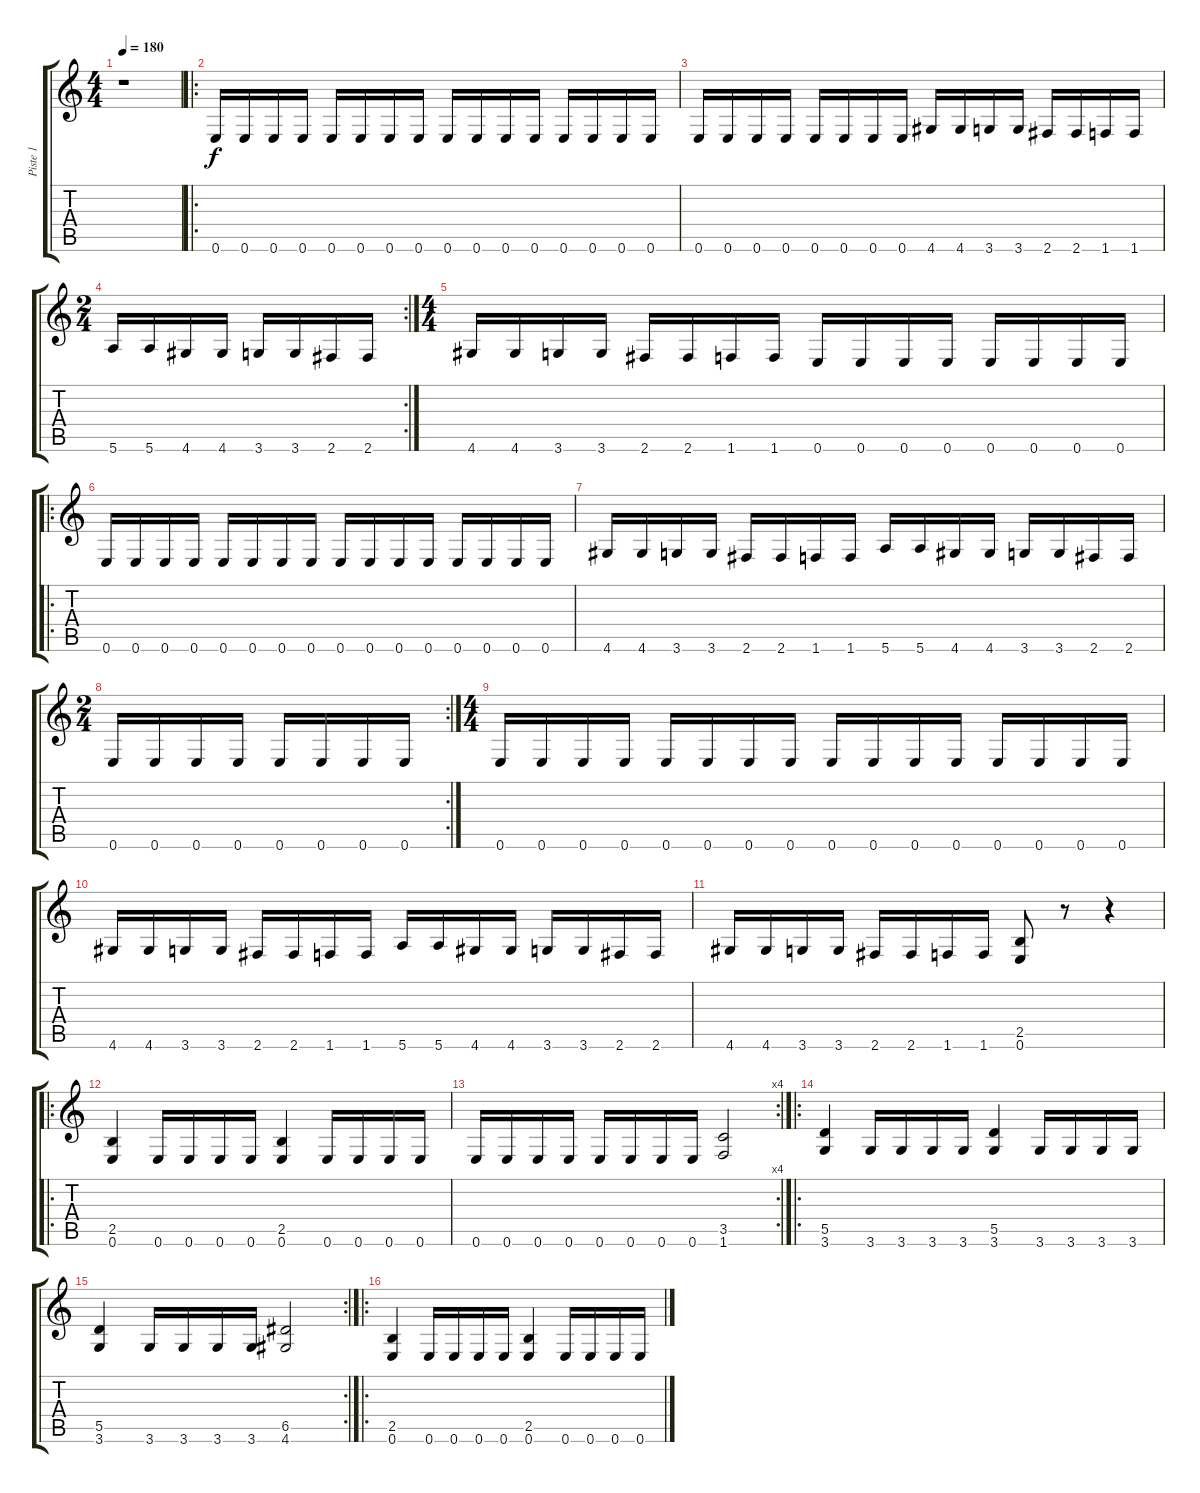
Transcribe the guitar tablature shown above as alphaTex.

\track ("Piste 1" "Piste 1") {instrument distortionguitar}
\staff {score tabs}
\tuning (E4 B3 G3 D3 A2 E2) {hide}
\ts (4 4)
\tempo 180
\clef g2
\ks c
r.1{dy f instrument distortionguitar} |
\ro
0.6.16 0.6.16 0.6.16 0.6.16 0.6.16 0.6.16 0.6.16 0.6.16 0.6.16 0.6.16 0.6.16 0.6.16 0.6.16 0.6.16 0.6.16 0.6.16 |
0.6.16 0.6.16 0.6.16 0.6.16 0.6.16 0.6.16 0.6.16 0.6.16 4.6.16 4.6.16 3.6.16 3.6.16 2.6.16 2.6.16 1.6.16 1.6.16 |
\rc 2
\ts (2 4)
5.6.16 5.6.16 4.6.16 4.6.16 3.6.16 3.6.16 2.6.16 2.6.16 |
\ts (4 4)
4.6.16 4.6.16 3.6.16 3.6.16 2.6.16 2.6.16 1.6.16 1.6.16 0.6.16 0.6.16 0.6.16 0.6.16 0.6.16 0.6.16 0.6.16 0.6.16 |
\ro
0.6.16 0.6.16 0.6.16 0.6.16 0.6.16 0.6.16 0.6.16 0.6.16 0.6.16 0.6.16 0.6.16 0.6.16 0.6.16 0.6.16 0.6.16 0.6.16 |
4.6.16 4.6.16 3.6.16 3.6.16 2.6.16 2.6.16 1.6.16 1.6.16 5.6.16 5.6.16 4.6.16 4.6.16 3.6.16 3.6.16 2.6.16 2.6.16 |
\rc 2
\ts (2 4)
0.6.16 0.6.16 0.6.16 0.6.16 0.6.16 0.6.16 0.6.16 0.6.16 |
\ts (4 4)
0.6.16 0.6.16 0.6.16 0.6.16 0.6.16 0.6.16 0.6.16 0.6.16 0.6.16 0.6.16 0.6.16 0.6.16 0.6.16 0.6.16 0.6.16 0.6.16 |
4.6.16 4.6.16 3.6.16 3.6.16 2.6.16 2.6.16 1.6.16 1.6.16 5.6.16 5.6.16 4.6.16 4.6.16 3.6.16 3.6.16 2.6.16 2.6.16 |
4.6.16 4.6.16 3.6.16 3.6.16 2.6.16 2.6.16 1.6.16 1.6.16 (2.5 0.6).8 r.8 r.4 |
\ro
(2.5 0.6).4 0.6.16 0.6.16 0.6.16 0.6.16 (2.5 0.6).4 0.6.16 0.6.16 0.6.16 0.6.16 |
\rc 4
0.6.16 0.6.16 0.6.16 0.6.16 0.6.16 0.6.16 0.6.16 0.6.16 (3.5 1.6).2 |
\ro
(5.5 3.6).4 3.6.16 3.6.16 3.6.16 3.6.16 (5.5 3.6).4 3.6.16 3.6.16 3.6.16 3.6.16 |
\rc 2
(5.5 3.6).4 3.6.16 3.6.16 3.6.16 3.6.16 (6.5 4.6).2 |
\ro
(2.5 0.6).4 0.6.16 0.6.16 0.6.16 0.6.16 (2.5 0.6).4 0.6.16 0.6.16 0.6.16 0.6.16
